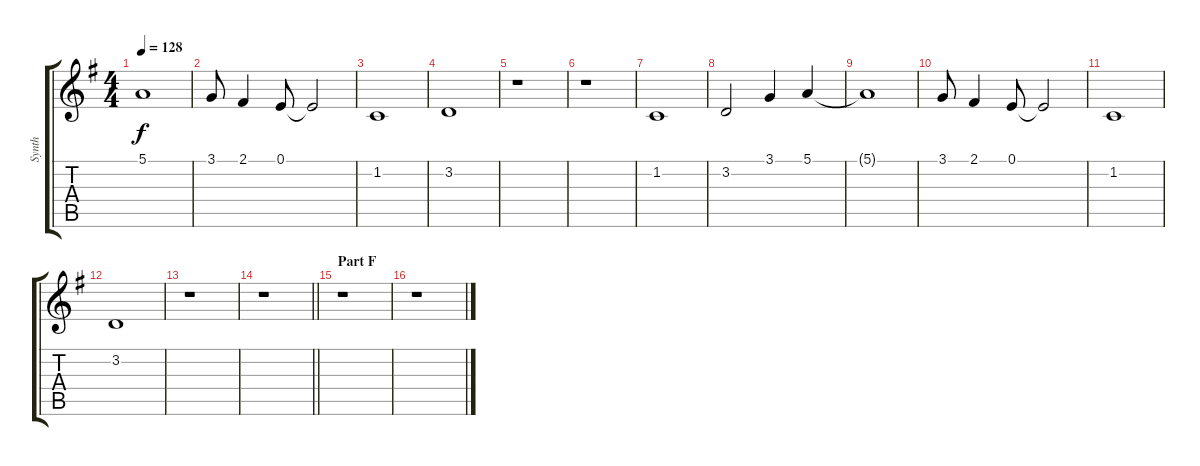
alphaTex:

\track ("Synth" "Synth") {instrument synthbrass2}
\staff {score tabs}
\tuning (E4 B3 G3 D3 A2 E2) {hide}
\ts (4 4)
\tempo 128
\clef g2
\ks g
5.1{t}.1{dy f} |
3.1.8 2.1.4 0.1.8 0.1{t}.2 |
1.2.1 |
3.2.1 |
r.1 |
r.1 |
1.2.1 |
3.2.2 3.1.4 5.1.4 |
5.1{t}.1 |
3.1.8 2.1.4 0.1.8 0.1{t}.2 |
1.2.1 |
3.2.1 |
r.1 |
\barLineRight lightlight
r.1 |
\section ("" "Part F")
r.1 |
r.1
